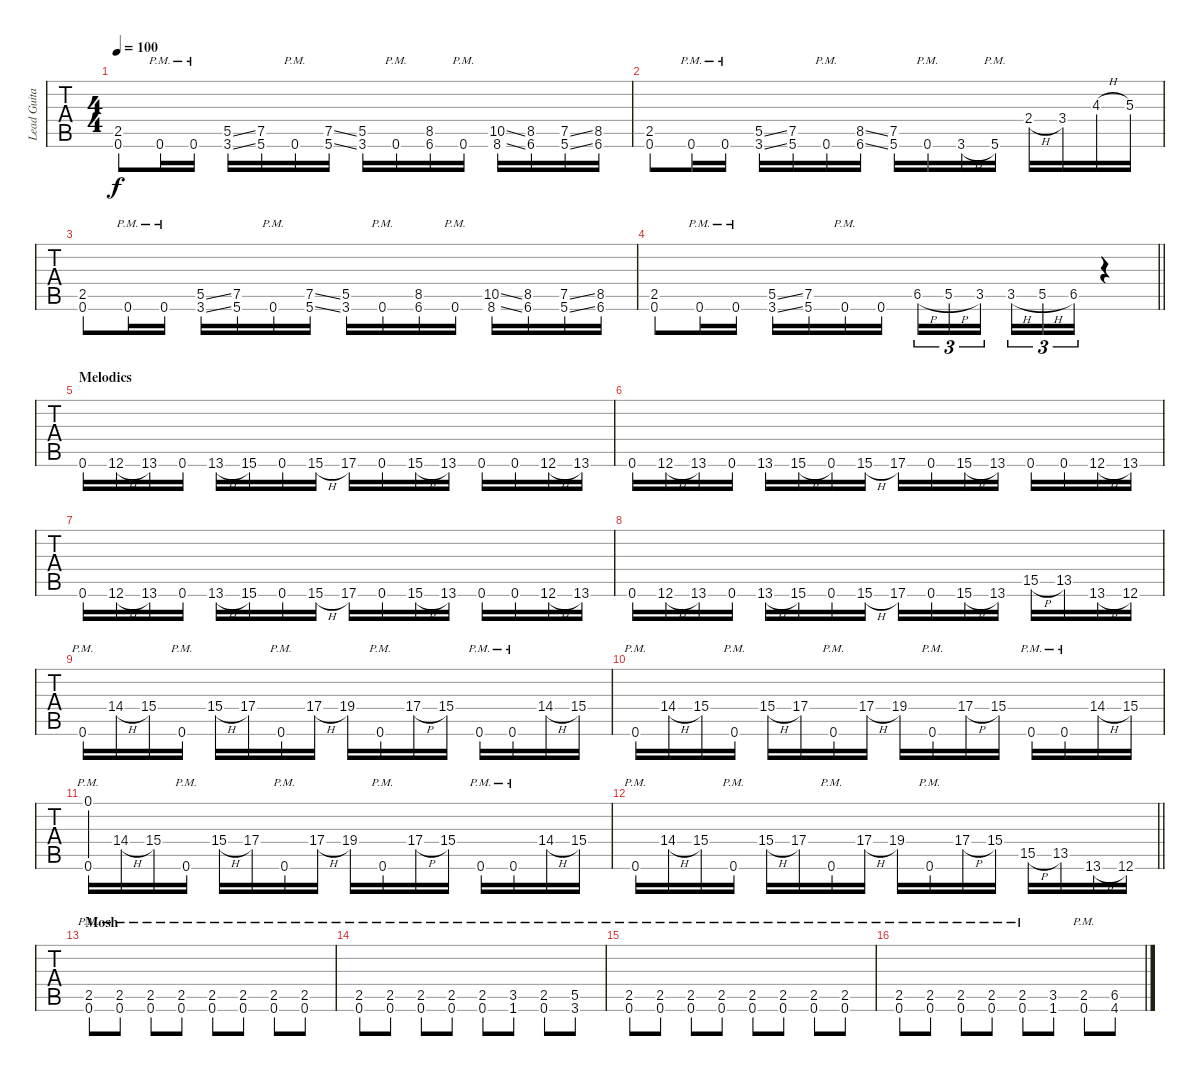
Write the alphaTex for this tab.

\track ("Lead Guitar" "Lead Guita") {instrument distortionguitar}
\staff {tabs}
\tuning (D4 A3 F3 C3 G2 D2) {hide}
\ts (4 4)
\tempo 100
\clef g2
\ks c
(2.5 0.6).8{dy f} 0.6{pm}.16 0.6{pm}.16 (5.5{ss} 3.6{ss}).16 (7.5 5.6).16 0.6{pm}.16 (7.5{ss} 5.6{ss}).16 (5.5 3.6).16 0.6{pm}.16 (8.5 6.6).16 0.6{pm}.16 (10.5{ss} 8.6{ss}).16 (8.5 6.6).16 (7.5{ss} 5.6{ss}).16 (8.5 6.6).16 |
(2.5 0.6).8 0.6{pm}.16 0.6{pm}.16 (5.5{ss} 3.6{ss}).16 (7.5 5.6).16 0.6{pm}.16 (8.5{ss} 6.6{ss}).16 (7.5 5.6).16 0.6{pm}.16 3.6{h}.16 5.6{pm}.16 2.4{h}.16 3.4.16 4.3{h}.16 5.3.16 |
(2.5 0.6).8 0.6{pm}.16 0.6{pm}.16 (5.5{ss} 3.6{ss}).16 (7.5 5.6).16 0.6{pm}.16 (7.5{ss} 5.6{ss}).16 (5.5 3.6).16 0.6{pm}.16 (8.5 6.6).16 0.6{pm}.16 (10.5{ss} 8.6{ss}).16 (8.5 6.6).16 (7.5{ss} 5.6{ss}).16 (8.5 6.6).16 |
\barLineRight lightlight
(2.5 0.6).8 0.6{pm}.16 0.6{pm}.16 (5.5{ss} 3.6{ss}).16 (7.5 5.6).16 0.6{pm}.16 0.6.16 6.5{h}.16{tu (3 2)} 5.5{h}.16{tu (3 2)} 3.5.16{tu (3 2) beam splitsecondary} 3.5{h}.16{tu (3 2)} 5.5{h}.16{tu (3 2)} 6.5.16{tu (3 2)} r.4 |
\section ("" "Melodics")
0.6.16 12.6{h}.16 13.6.16 0.6.16 13.6{h}.16 15.6.16 0.6.16 15.6{h}.16 17.6.16 0.6.16 15.6{h}.16 13.6.16 0.6.16 0.6.16 12.6{h}.16 13.6.16 |
0.6.16 12.6{h}.16 13.6.16 0.6.16 13.6.16 15.6{h}.16 0.6.16 15.6{h}.16 17.6.16 0.6.16 15.6{h}.16 13.6.16 0.6.16 0.6.16 12.6{h}.16 13.6.16 |
0.6.16 12.6{h}.16 13.6.16 0.6.16 13.6{h}.16 15.6.16 0.6.16 15.6{h}.16 17.6.16 0.6.16 15.6{h}.16 13.6.16 0.6.16 0.6.16 12.6{h}.16 13.6.16 |
0.6.16 12.6{h}.16 13.6.16 0.6.16 13.6{h}.16 15.6.16 0.6.16 15.6{h}.16 17.6.16 0.6.16 15.6{h}.16 13.6.16 15.5{h}.16 13.5.16 13.6{h}.16 12.6.16 |
0.6{pm}.16 14.4{h}.16 15.4.16 0.6{pm}.16 15.4{h}.16 17.4.16 0.6{pm}.16 17.4{h}.16 19.4.16 0.6{pm}.16 17.4{h}.16 15.4.16 0.6{pm}.16 0.6{pm}.16 14.4{h}.16 15.4.16 |
0.6{pm}.16 14.4{h}.16 15.4.16 0.6{pm}.16 15.4{h}.16 17.4.16 0.6{pm}.16 17.4{h}.16 19.4.16 0.6{pm}.16 17.4{h}.16 15.4.16 0.6{pm}.16 0.6{pm}.16 14.4{h}.16 15.4.16 |
(0.1 0.6{pm}).16 14.4{h}.16 15.4.16 0.6{pm}.16 15.4{h}.16 17.4.16 0.6{pm}.16 17.4{h}.16 19.4.16 0.6{pm}.16 17.4{h}.16 15.4.16 0.6{pm}.16 0.6{pm}.16 14.4{h}.16 15.4.16 |
\barLineRight lightlight
0.6{pm}.16 14.4{h}.16 15.4.16 0.6{pm}.16 15.4{h}.16 17.4.16 0.6{pm}.16 17.4{h}.16 19.4.16 0.6{pm}.16 17.4{h}.16 15.4.16 15.5{h}.16 13.5.16 13.6{h}.16 12.6.16 |
\section ("" "Mosh")
(2.5{pm} 0.6{pm}).8 (2.5{pm} 0.6{pm}).8 (2.5{pm} 0.6{pm}).8 (2.5{pm} 0.6{pm}).8 (2.5{pm} 0.6{pm}).8 (2.5{pm} 0.6{pm}).8 (2.5{pm} 0.6{pm}).8 (2.5{pm} 0.6{pm}).8 |
(2.5{pm} 0.6{pm}).8 (2.5{pm} 0.6{pm}).8 (2.5{pm} 0.6{pm}).8 (2.5{pm} 0.6{pm}).8 (2.5{pm} 0.6{pm}).8 (3.5{pm} 1.6{pm}).8 (2.5{pm} 0.6{pm}).8 (5.5{pm} 3.6{pm}).8 |
(2.5{pm} 0.6{pm}).8 (2.5{pm} 0.6{pm}).8 (2.5{pm} 0.6{pm}).8 (2.5{pm} 0.6{pm}).8 (2.5{pm} 0.6{pm}).8 (2.5{pm} 0.6{pm}).8 (2.5{pm} 0.6{pm}).8 (2.5{pm} 0.6{pm}).8 |
(2.5{pm} 0.6{pm}).8 (2.5{pm} 0.6{pm}).8 (2.5{pm} 0.6{pm}).8 (2.5{pm} 0.6{pm}).8 (2.5{pm} 0.6{pm}).8 (3.5 1.6).8 (2.5{pm} 0.6{pm}).8 (6.5 4.6).8
